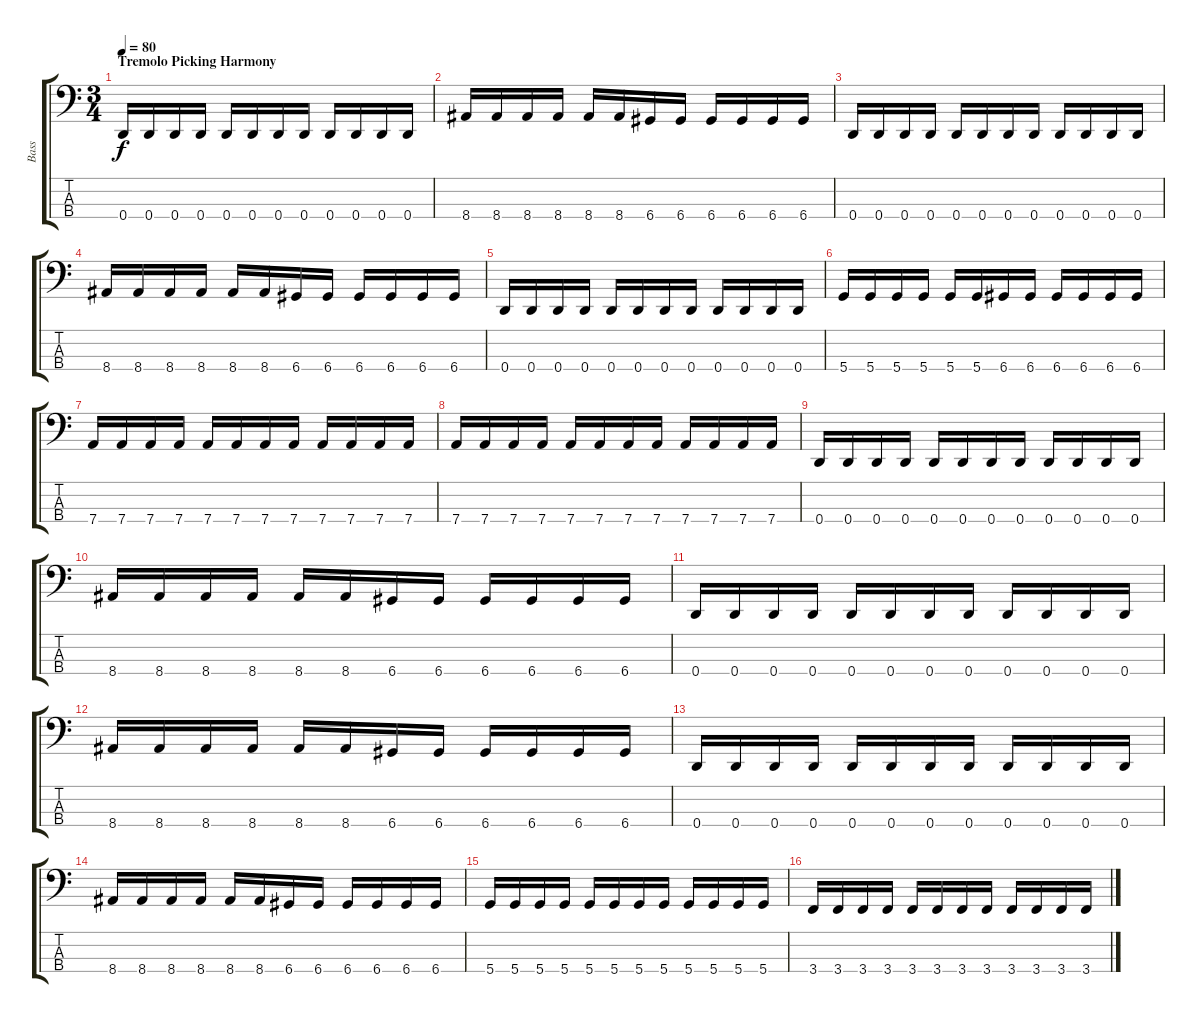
\track ("Bass" "Bass") {instrument electricbassfinger}
\staff {score tabs}
\tuning (G2 D2 A1 D1) {hide}
\ts (3 4)
\section ("" "Tremolo Picking Harmony")
\tempo 80
\clef f4
\ks c
0.4.16{dy f} 0.4.16 0.4.16 0.4.16 0.4.16 0.4.16 0.4.16 0.4.16 0.4.16 0.4.16 0.4.16 0.4.16 |
8.4.16 8.4.16 8.4.16 8.4.16 8.4.16 8.4.16 6.4.16 6.4.16 6.4.16 6.4.16 6.4.16 6.4.16 |
0.4.16 0.4.16 0.4.16 0.4.16 0.4.16 0.4.16 0.4.16 0.4.16 0.4.16 0.4.16 0.4.16 0.4.16 |
8.4.16 8.4.16 8.4.16 8.4.16 8.4.16 8.4.16 6.4.16 6.4.16 6.4.16 6.4.16 6.4.16 6.4.16 |
0.4.16 0.4.16 0.4.16 0.4.16 0.4.16 0.4.16 0.4.16 0.4.16 0.4.16 0.4.16 0.4.16 0.4.16 |
5.4.16 5.4.16 5.4.16 5.4.16 5.4.16 5.4.16 6.4.16 6.4.16 6.4.16 6.4.16 6.4.16 6.4.16 |
7.4.16 7.4.16 7.4.16 7.4.16 7.4.16 7.4.16 7.4.16 7.4.16 7.4.16 7.4.16 7.4.16 7.4.16 |
7.4.16 7.4.16 7.4.16 7.4.16 7.4.16 7.4.16 7.4.16 7.4.16 7.4.16 7.4.16 7.4.16 7.4.16 |
0.4.16 0.4.16 0.4.16 0.4.16 0.4.16 0.4.16 0.4.16 0.4.16 0.4.16 0.4.16 0.4.16 0.4.16 |
8.4.16 8.4.16 8.4.16 8.4.16 8.4.16 8.4.16 6.4.16 6.4.16 6.4.16 6.4.16 6.4.16 6.4.16 |
0.4.16 0.4.16 0.4.16 0.4.16 0.4.16 0.4.16 0.4.16 0.4.16 0.4.16 0.4.16 0.4.16 0.4.16 |
8.4.16 8.4.16 8.4.16 8.4.16 8.4.16 8.4.16 6.4.16 6.4.16 6.4.16 6.4.16 6.4.16 6.4.16 |
0.4.16 0.4.16 0.4.16 0.4.16 0.4.16 0.4.16 0.4.16 0.4.16 0.4.16 0.4.16 0.4.16 0.4.16 |
8.4.16 8.4.16 8.4.16 8.4.16 8.4.16 8.4.16 6.4.16 6.4.16 6.4.16 6.4.16 6.4.16 6.4.16 |
5.4.16 5.4.16 5.4.16 5.4.16 5.4.16 5.4.16 5.4.16 5.4.16 5.4.16 5.4.16 5.4.16 5.4.16 |
3.4.16 3.4.16 3.4.16 3.4.16 3.4.16 3.4.16 3.4.16 3.4.16 3.4.16 3.4.16 3.4.16 3.4.16
